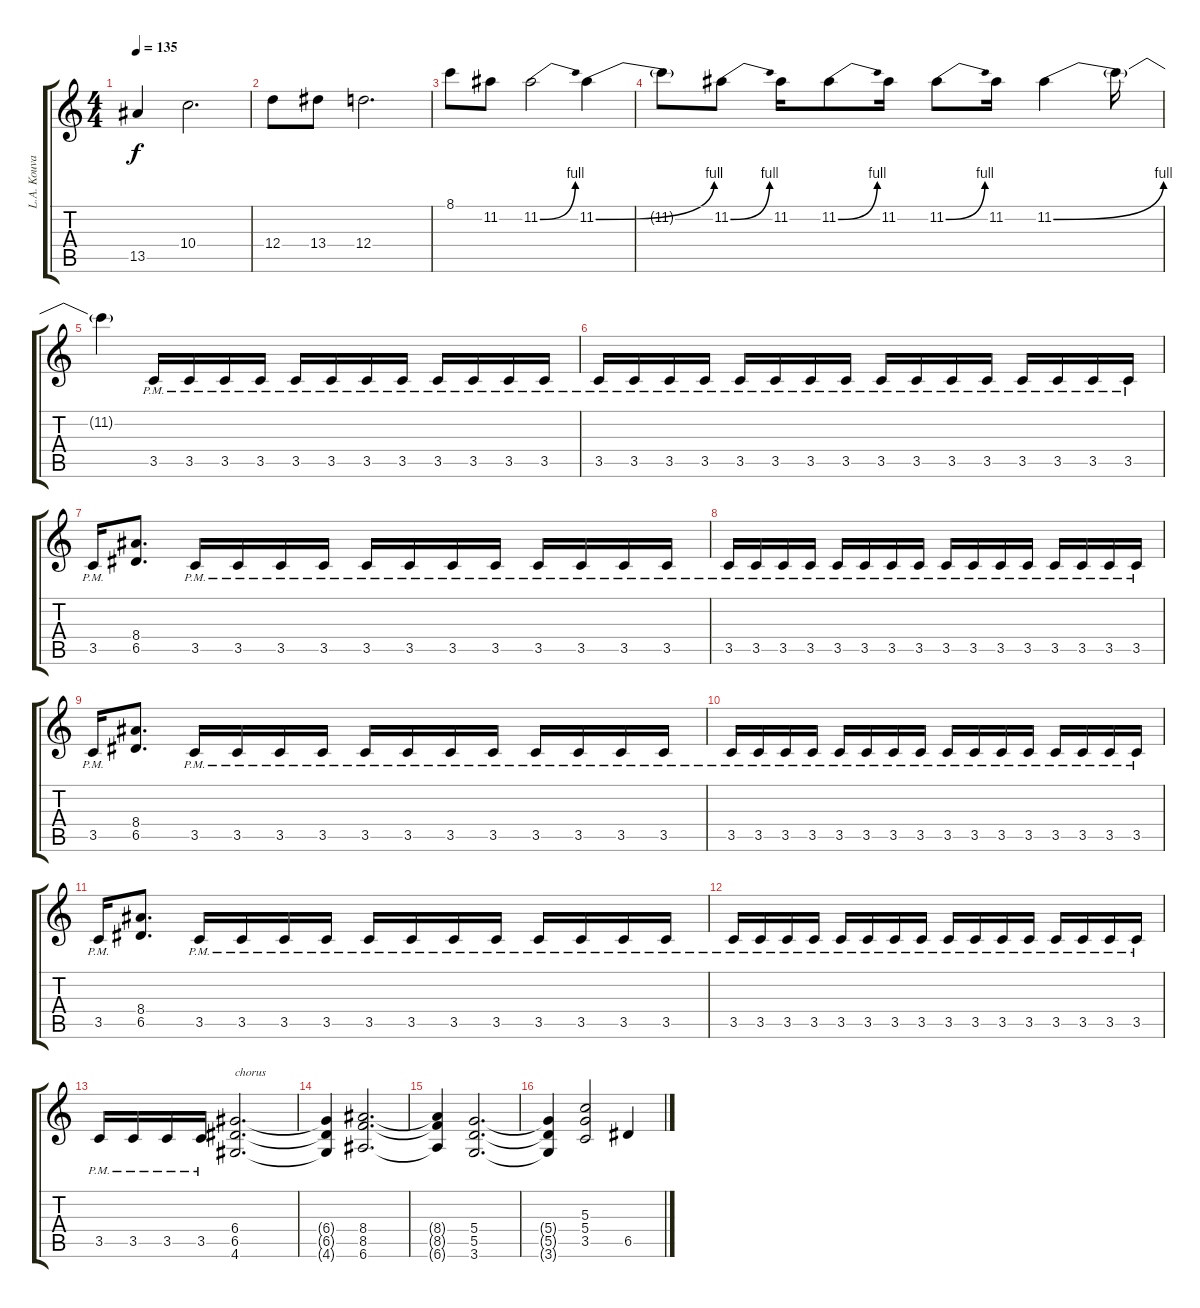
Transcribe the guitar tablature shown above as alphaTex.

\track ("L.A. Kouvans" "L.A. Kouva") {instrument distortionguitar}
\staff {score tabs}
\tuning (E4 B3 G3 D3 A2 E2) {hide}
\ts (4 4)
\tempo 135
\clef g2
\ks c
13.5.4{dy f} 10.4.2{d} |
12.4.8 13.4.8 12.4.2{d} |
8.1.8 11.2.8 11.2{be (bend 0 0 60 4)}.2 11.2{be (bend 0 0 60 4)}.4 |
11.2{t}.8 11.2{be (bend 0 0 60 4)}.8 11.2.16 11.2{be (bend 0 0 60 4)}.8 11.2.16 11.2{be (bend 0 0 60 4)}.8 11.2.16 11.2{be (bend 0 0 60 4)}.4 11.2{t}.16 |
11.2{t}.4 3.5{pm}.16 3.5{pm}.16 3.5{pm}.16 3.5{pm}.16 3.5{pm}.16 3.5{pm}.16 3.5{pm}.16 3.5{pm}.16 3.5{pm}.16 3.5{pm}.16 3.5{pm}.16 3.5{pm}.16 |
3.5{pm}.16 3.5{pm}.16 3.5{pm}.16 3.5{pm}.16 3.5{pm}.16 3.5{pm}.16 3.5{pm}.16 3.5{pm}.16 3.5{pm}.16 3.5{pm}.16 3.5{pm}.16 3.5{pm}.16 3.5{pm}.16 3.5{pm}.16 3.5{pm}.16 3.5{pm}.16 |
3.5{pm}.16 (8.4 6.5).8{d} 3.5{pm}.16 3.5{pm}.16 3.5{pm}.16 3.5{pm}.16 3.5{pm}.16 3.5{pm}.16 3.5{pm}.16 3.5{pm}.16 3.5{pm}.16 3.5{pm}.16 3.5{pm}.16 3.5{pm}.16 |
3.5{pm}.16 3.5{pm}.16 3.5{pm}.16 3.5{pm}.16 3.5{pm}.16 3.5{pm}.16 3.5{pm}.16 3.5{pm}.16 3.5{pm}.16 3.5{pm}.16 3.5{pm}.16 3.5{pm}.16 3.5{pm}.16 3.5{pm}.16 3.5{pm}.16 3.5{pm}.16 |
3.5{pm}.16 (8.4 6.5).8{d} 3.5{pm}.16 3.5{pm}.16 3.5{pm}.16 3.5{pm}.16 3.5{pm}.16 3.5{pm}.16 3.5{pm}.16 3.5{pm}.16 3.5{pm}.16 3.5{pm}.16 3.5{pm}.16 3.5{pm}.16 |
3.5{pm}.16 3.5{pm}.16 3.5{pm}.16 3.5{pm}.16 3.5{pm}.16 3.5{pm}.16 3.5{pm}.16 3.5{pm}.16 3.5{pm}.16 3.5{pm}.16 3.5{pm}.16 3.5{pm}.16 3.5{pm}.16 3.5{pm}.16 3.5{pm}.16 3.5{pm}.16 |
3.5{pm}.16 (8.4 6.5).8{d} 3.5{pm}.16 3.5{pm}.16 3.5{pm}.16 3.5{pm}.16 3.5{pm}.16 3.5{pm}.16 3.5{pm}.16 3.5{pm}.16 3.5{pm}.16 3.5{pm}.16 3.5{pm}.16 3.5{pm}.16 |
3.5{pm}.16 3.5{pm}.16 3.5{pm}.16 3.5{pm}.16 3.5{pm}.16 3.5{pm}.16 3.5{pm}.16 3.5{pm}.16 3.5{pm}.16 3.5{pm}.16 3.5{pm}.16 3.5{pm}.16 3.5{pm}.16 3.5{pm}.16 3.5{pm}.16 3.5{pm}.16 |
3.5{pm}.16 3.5{pm}.16 3.5{pm}.16 3.5{pm}.16 (6.4 6.5 4.6).2{d txt "chorus"} |
(6.4{t} 6.5{t} 4.6{t}).4 (8.4 8.5 6.6).2{d} |
(8.4{t} 8.5{t} 6.6{t}).4 (5.4 5.5 3.6).2{d} |
(5.4{t} 5.5{t} 3.6{t}).4 (5.3 5.4 3.5).2 6.5.4
